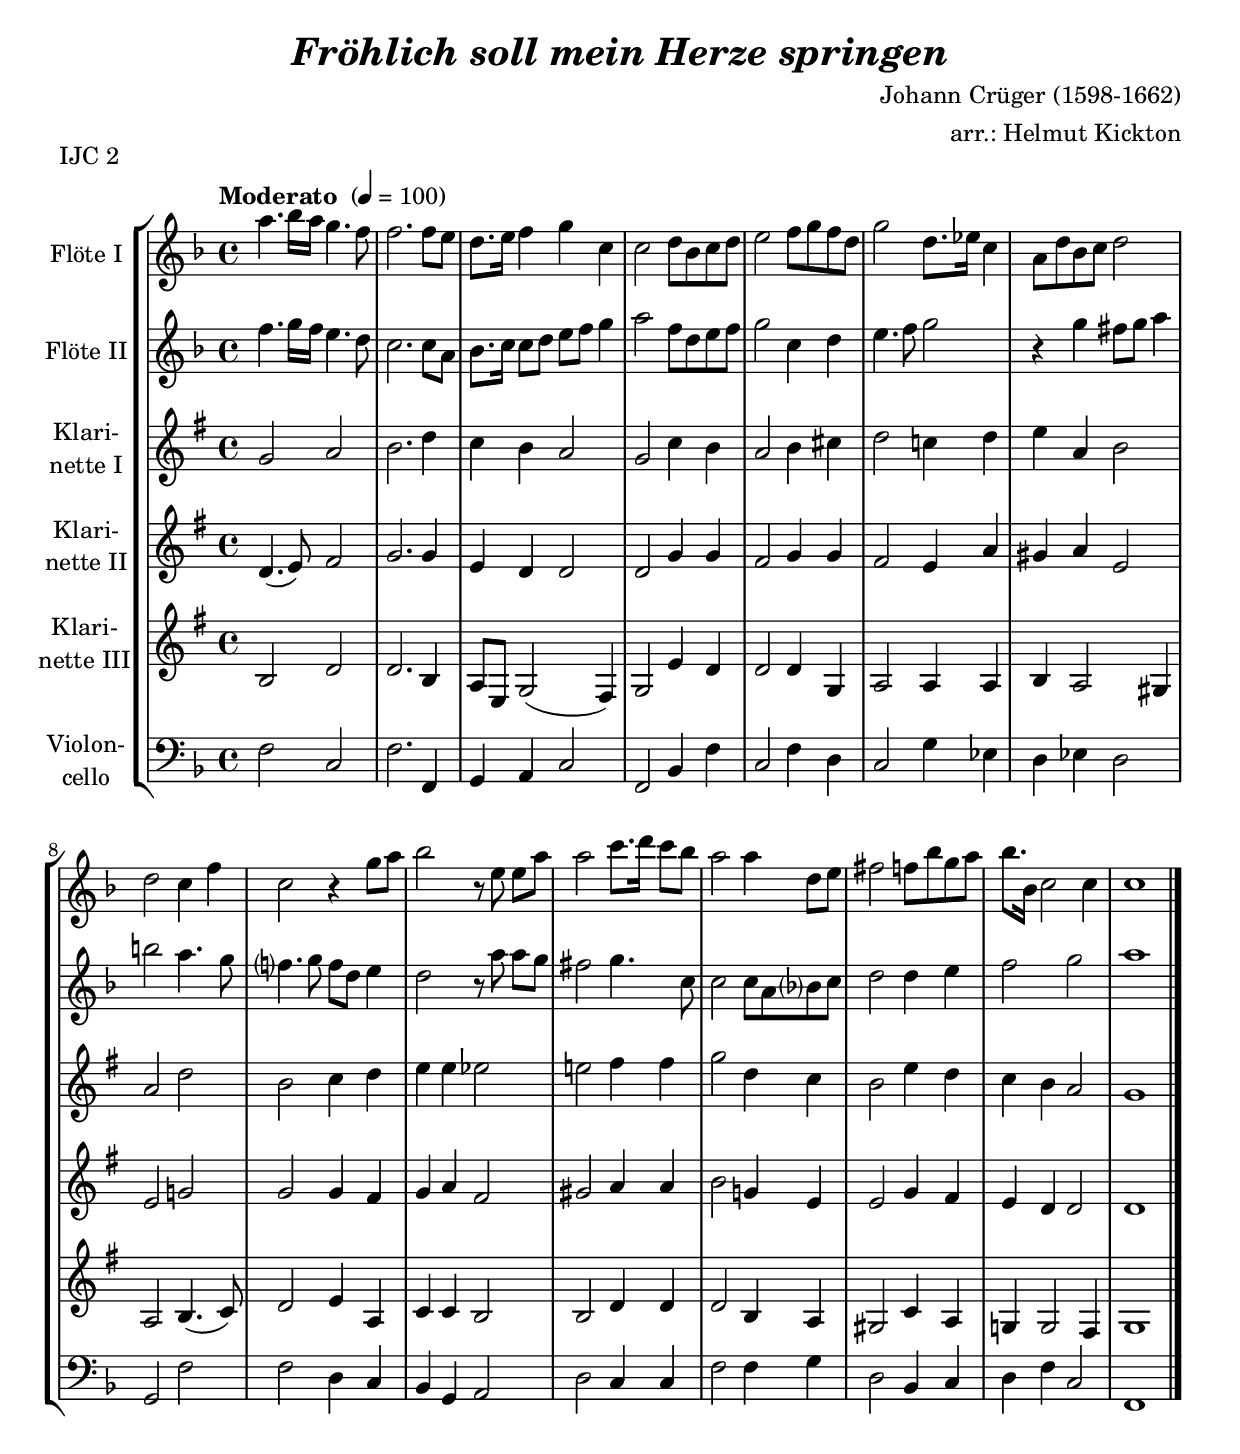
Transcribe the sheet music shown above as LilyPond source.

\version "2.18.2"
\include "deutsch.ly"
  
#(set-global-staff-size 20.85)

\header {
  title     = \markup \bold \italic "Fröhlich soll mein Herze springen"
  composer  = "Johann Crüger (1598-1662)"
  arranger  = "arr.: Helmut Kickton"
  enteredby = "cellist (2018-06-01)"
  piece     = "IJC 2"
}

voiceconsts = {
  \key f \major
  \time 4/4
  \clef "treble"
%  \numericTimeSignature
  \compressFullBarRests
  % Set default beaming for all staves
% \set Timing.beamExceptions = #'()
% \set Timing.baseMoment     = #(ly:make-moment 1 4)
% \set Timing.beatStructure  = #'(1 1 1)
  \tempo "Moderato " 4=100
}

micl = "clarinet"
mifl = "flute"
miob = "oboe"
mifh = "french horn"
misx = "tenor sax"
mist = "string ensemble 1"
miba = "cello"

va = \relative c''' {
  \voiceconsts

  a4. b16 a g4. f8
  f2. f8 e
  d8. e16 f4 g c,
  c2 d8 b c d
  e2 f8 g f d

  g2 d8. es16 c4
  a8 d b c d2
  d c4 f
  c2 r4 g'8 a
  b2 r8 e, e[ a]

  a2 c8. d16 c8 b
  a2 a4 d,8 e
  fis2 f8 b g a
  b8. b,16 c2 c4
  c1 \bar "|."
}

vb = \relative c'' {
  \voiceconsts

  f4. g16 f e4. d8
  c2. c8 a
  b8. c16 c8 d e f g4
  a2 f8 d e f
  g2 c,4 d

  e4. f8 g2
  r4 g fis8 g a4
  h2 a4. g8
  f?4. g8 f d e4
  d2 r8 a' a[ g]

  fis2 g4. c,8
  c2 c8 a b? c
  d2 d4 e
  f2 g
  a1 \bar "|."
}

vc = \relative c' {
  \voiceconsts

  f2 g
  a2. c4
  b a g2
  f b4 a
  g2 a4 h

  c2 b!4 c
  d g, a2
  g c
  a b4 c
  d d des2

  d! e4 e
  f2 c4 b
  a2 d4 c
  b a g2
  f1 \bar "|."
}

vd = \relative c' {
  \voiceconsts

  c4.( d8) e2
  f2. f4
  d c c2
  c f4 f
  e2 f4 f

  e2 d4 g
  fis g d2
  d f!
  f f4 e
  f g e2

  fis g4 g
  a2 f!4 d
  d2 f4 e
  d c c2
  c1 \bar "|."
}

ve = \relative c' {
  \voiceconsts

  a2 c
  c2. a4
  g8 d f2( e4)
  f2 d'4 c
  c2 c4 f,

  g2 g4 g
  a g2 fis4
  g2 a4.( b8)
  c2 d4 g,
  b b a2

  a c4 c
  c2 a4 g
  fis2 b4 g
  f! f2 e4
  f1 \bar "|."
}

vf = \relative c {
  \voiceconsts
  \clef "bass"

  f2 c
  f2. f,4
  g a c2
  f, b4 f'
  c2 f4 d

  c2 g'4 es
  d es d2
  g, f'
  f d4 c
  b g a2

  d c4 c
  f2 f4 g
  d2 b4 c
  d f c2
  f,1 \bar "|."
}


music = \new StaffGroup <<
      \new Staff {
	\set Staff.midiInstrument = \mifl
	\set Staff.instrumentName = \markup \center-column { "Flöte I" }
	\transpose f f { \va }
      }

      \new Staff {
	\set Staff.midiInstrument = \mifl
	\set Staff.instrumentName = \markup \center-column { "Flöte II" }
	\transpose f f { \vb }
      }

      \new Staff {
	\set Staff.midiInstrument = \micl
	\set Staff.instrumentName = \markup \center-column { "Klari-" "nette I" }
	\transpose f g { \vc }
      }

      \new Staff {
	\set Staff.midiInstrument = \micl
	\set Staff.instrumentName = \markup \center-column { "Klari-" "nette II" }
	\transpose f g { \vd }
      }

      \new Staff {
	\set Staff.midiInstrument = \micl
	\set Staff.instrumentName = \markup \center-column { "Klari-" "nette III" }
	\transpose f g { \ve }
      }

      \new Staff {
	\set Staff.midiInstrument = \miba
	\set Staff.instrumentName = \markup \center-column { "Violon-" "cello" }
	\transpose f f { \vf }
      }
>>

\book {
  \score {
    \music
    \layout {}
  }

  \score {
    \unfoldRepeats \music

    \midi {
      \context {
        \Score
      }
    }
  }
}
